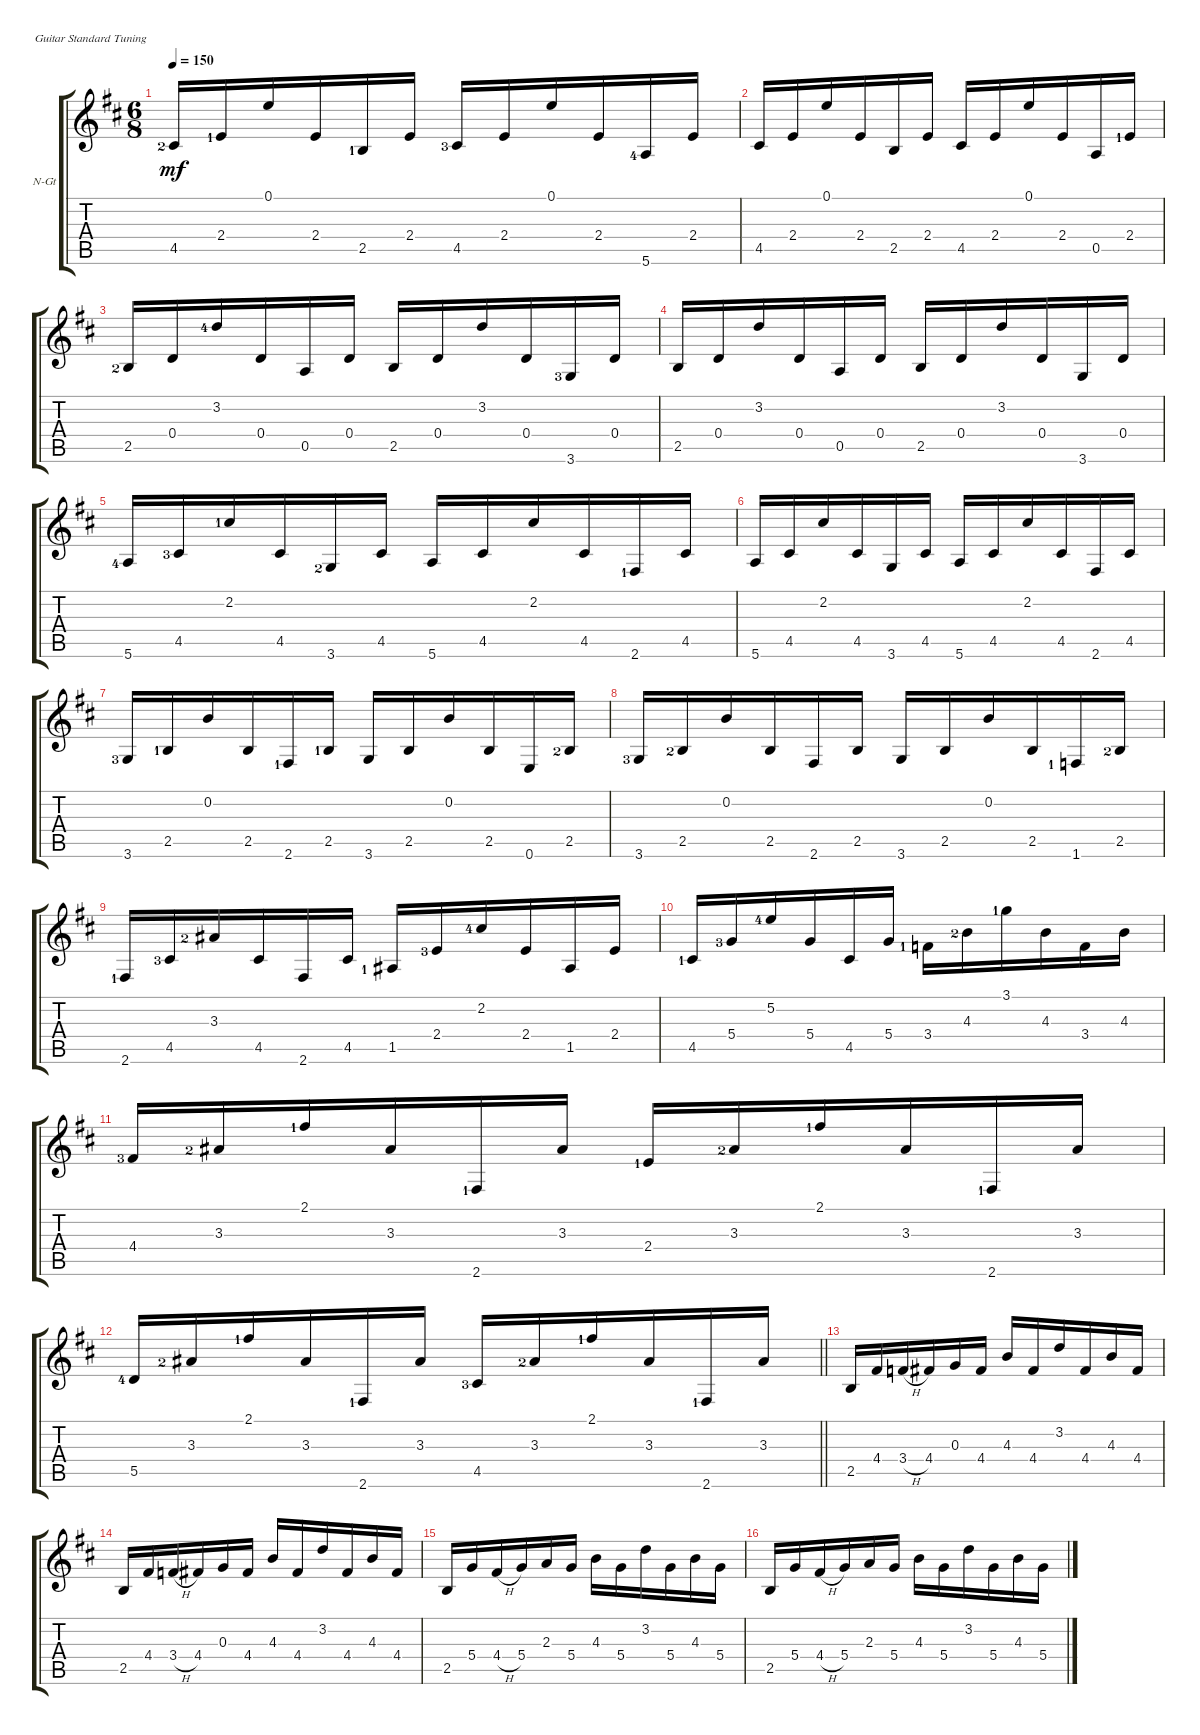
\bracketExtendMode groupsimilarinstruments
\firstSystemTrackNameOrientation horizontal
\otherSystemsTrackNameOrientation horizontal
\track ("" "N-Gt") {instrument acousticguitarnylon}
\staff {score tabs}
\tuning (E4 B3 G3 D3 A2 E2)
\ts (6 8)
\tempo 150
\clef g2
\ks bminor
4.5{lf 3}.16{dy mf} 2.4{lf 2}.16 0.1.16 2.4.16 2.5{lf 2}.16 2.4.16 4.5{lf 4}.16 2.4.16 0.1.16 2.4.16 5.6{lf 5}.16 2.4.16 |
4.5.16 2.4.16 0.1.16 2.4.16 2.5.16 2.4.16 4.5.16 2.4.16 0.1.16 2.4.16 0.5.16 2.4{lf 2}.16 |
2.5{lf 3}.16 0.4.16 3.2{lf 5}.16 0.4.16 0.5.16 0.4.16 2.5.16 0.4.16 3.2.16 0.4.16 3.6{lf 4}.16 0.4.16 |
2.5.16 0.4.16 3.2.16 0.4.16 0.5.16 0.4.16 2.5.16 0.4.16 3.2.16 0.4.16 3.6.16 0.4.16 |
5.6{lf 5}.16 4.5{lf 4}.16 2.2{lf 2}.16 4.5.16 3.6{lf 3}.16 4.5.16 5.6.16 4.5.16 2.2.16 4.5.16 2.6{lf 2}.16 4.5.16 |
5.6.16 4.5.16 2.2.16 4.5.16 3.6.16 4.5.16 5.6.16 4.5.16 2.2.16 4.5.16 2.6.16 4.5.16 |
3.6{lf 4}.16 2.5{lf 2}.16 0.2.16 2.5.16 2.6{lf 2}.16 2.5{lf 2}.16 3.6.16 2.5.16 0.2.16 2.5.16 0.6.16 2.5{lf 3}.16 |
3.6{lf 4}.16 2.5{lf 3}.16 0.2.16 2.5.16 2.6.16 2.5.16 3.6.16 2.5.16 0.2.16 2.5.16 1.6{lf 2}.16 2.5{lf 3}.16 |
2.6{lf 2}.16 4.5{lf 4}.16 3.3{lf 3}.16 4.5.16 2.6.16 4.5.16 1.5{lf 2}.16 2.4{lf 4}.16 2.2{lf 5}.16 2.4.16 1.5.16 2.4.16 |
4.5{lf 2}.16 5.4{lf 4}.16 5.2{lf 5}.16 5.4.16 4.5.16 5.4.16 3.4{lf 2}.16 4.3{lf 3}.16 3.1{lf 2}.16 4.3.16 3.4.16 4.3.16 |
4.4{lf 4}.16 3.3{lf 3}.16 2.1{lf 2}.16 3.3.16 2.6{lf 2}.16 3.3.16 2.4{lf 2}.16 3.3{lf 3}.16 2.1{lf 2}.16 3.3.16 2.6{lf 2}.16 3.3.16 |
\barLineRight lightlight
5.5{lf 5}.16 3.3{lf 3}.16 2.1{lf 2}.16 3.3.16 2.6{lf 2}.16 3.3.16 4.5{lf 4}.16 3.3{lf 3}.16 2.1{lf 2}.16 3.3.16 2.6{lf 2}.16 3.3.16 |
2.5.16 4.4.16 3.4{h}.16 4.4.16 0.3.16 4.4.16 4.3.16 4.4.16 3.2.16 4.4.16 4.3.16 4.4.16 |
2.5.16 4.4.16 3.4{h}.16 4.4.16 0.3.16 4.4.16 4.3.16 4.4.16 3.2.16 4.4.16 4.3.16 4.4.16 |
2.5.16 5.4.16 4.4{h}.16 5.4.16 2.3.16 5.4.16 4.3.16 5.4.16 3.2.16 5.4.16 4.3.16 5.4.16 |
2.5.16 5.4.16 4.4{h}.16 5.4.16 2.3.16 5.4.16 4.3.16 5.4.16 3.2.16 5.4.16 4.3.16 5.4.16
